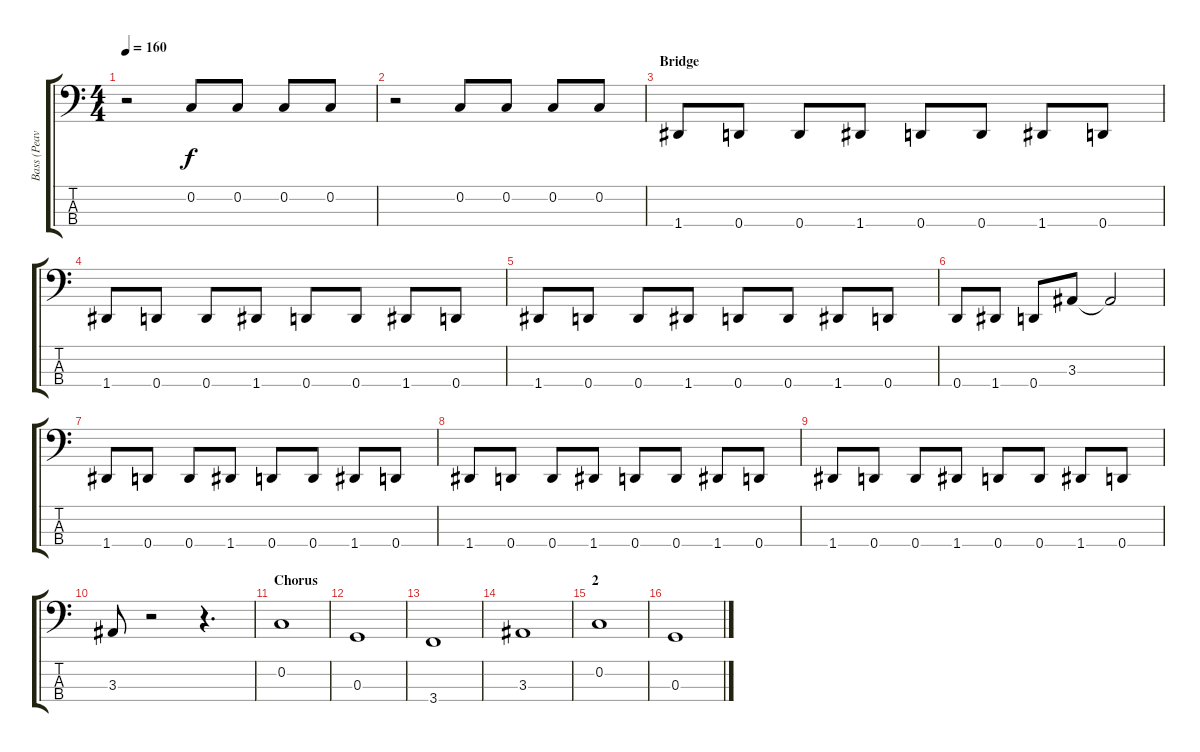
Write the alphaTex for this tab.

\track ("Bass (Peavey Wagner)" "Bass (Peav") {instrument electricbasspick}
\staff {score tabs}
\tuning (F2 C2 G1 D1) {hide}
\ts (4 4)
\tempo 160
\clef f4
\ks c
r.2{dy f} 0.2.8 0.2.8 0.2.8 0.2.8 |
r.2 0.2.8 0.2.8 0.2.8 0.2.8 |
\section ("" "Bridge")
1.4.8 0.4.8 0.4.8 1.4.8 0.4.8 0.4.8 1.4.8 0.4.8 |
1.4.8 0.4.8 0.4.8 1.4.8 0.4.8 0.4.8 1.4.8 0.4.8 |
1.4.8 0.4.8 0.4.8 1.4.8 0.4.8 0.4.8 1.4.8 0.4.8 |
0.4.8 1.4.8 0.4.8 3.3.8 3.3{t}.2 |
1.4.8 0.4.8 0.4.8 1.4.8 0.4.8 0.4.8 1.4.8 0.4.8 |
1.4.8 0.4.8 0.4.8 1.4.8 0.4.8 0.4.8 1.4.8 0.4.8 |
1.4.8 0.4.8 0.4.8 1.4.8 0.4.8 0.4.8 1.4.8 0.4.8 |
3.3.8 r.2 r.4{d} |
\section ("" "Chorus")
0.2.1 |
0.3.1 |
3.4.1 |
3.3.1 |
\section ("" "2")
0.2.1 |
0.3.1
